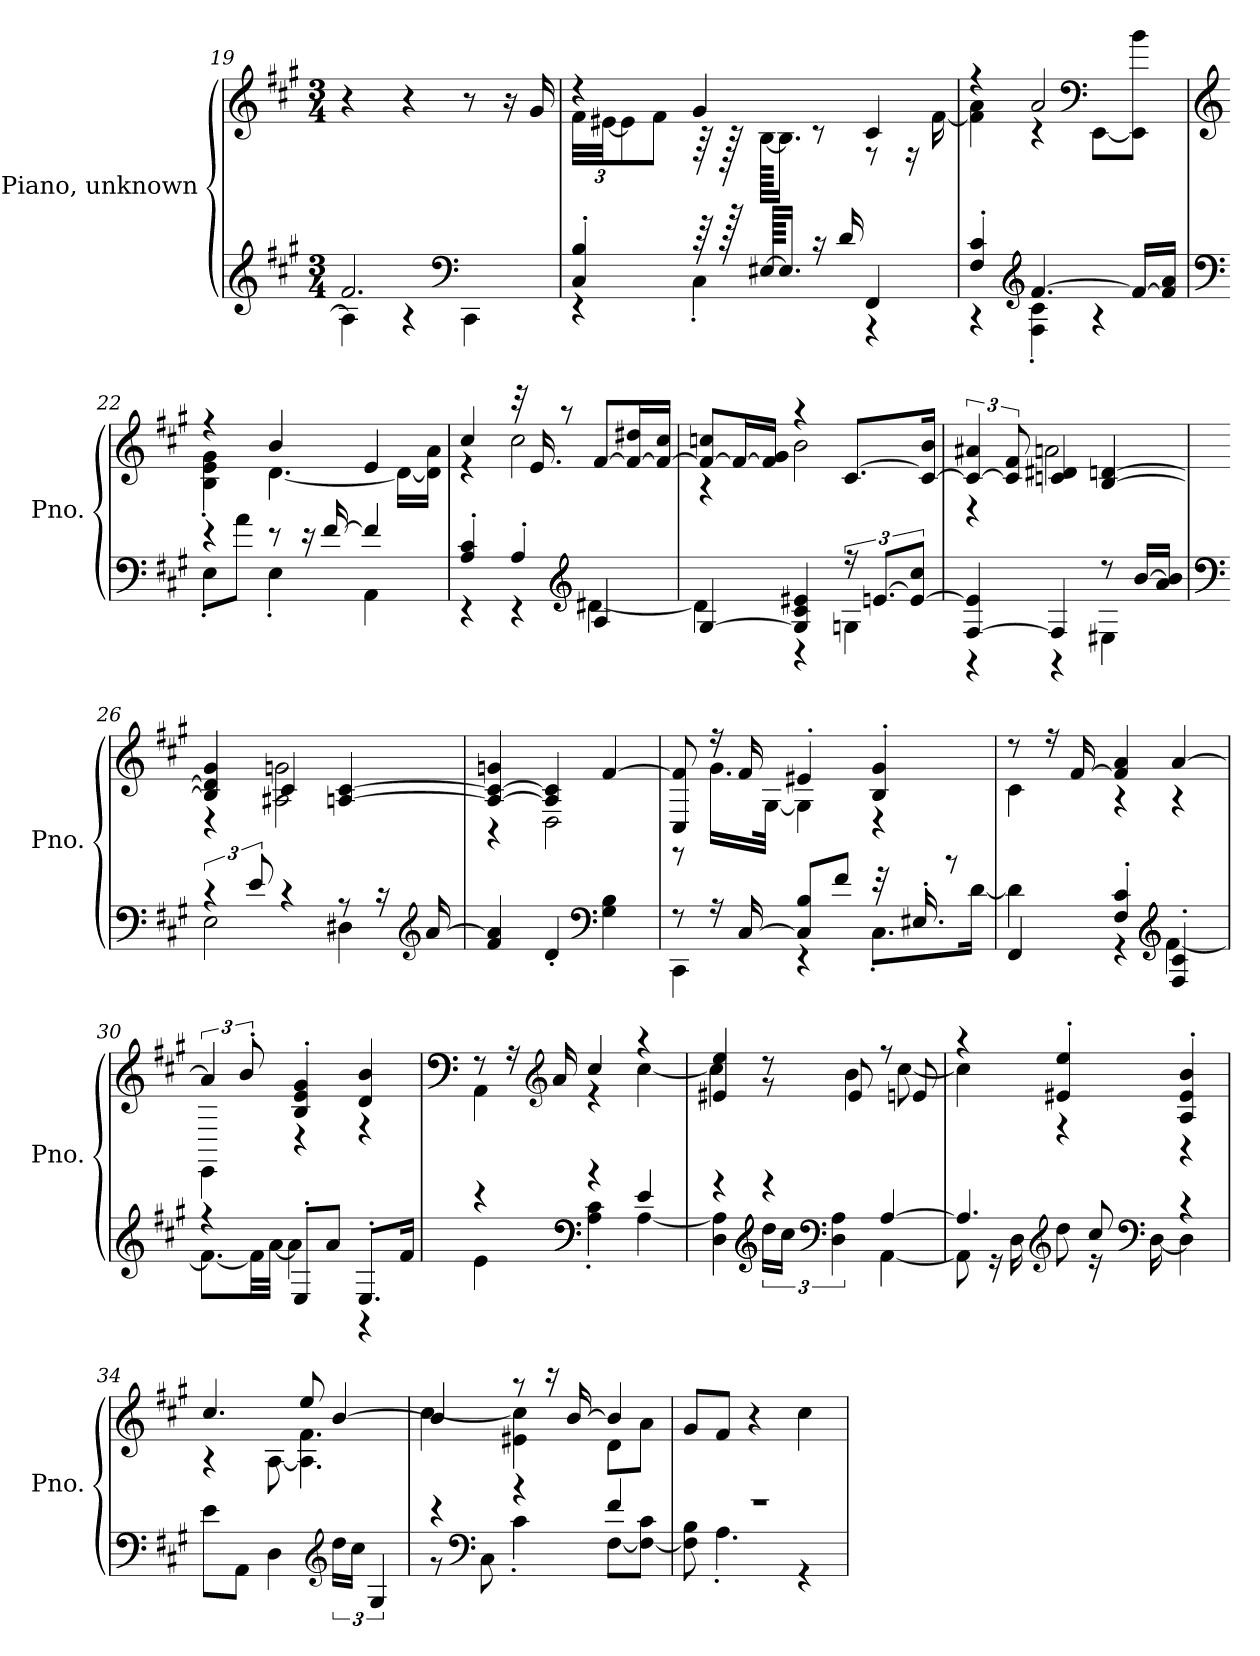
**kern	**kern
*part1	*part1
*staff2	*staff1
*I"Piano, unknown	*
*I'Pno.	*
*clefG2	*clefG2
*k[f#c#g#]	*k[f#c#g#]
*M3/4	*M3/4
=19	=19
*^	*
2.f#/	4A\]	4r
.	4r	4r
*clefF4	*	*
.	4CC#\	8r
.	.	16r
.	.	16g#/
!!LO:LB:g=z
=20	=20	=20
*	*	*^
*	*	*	*Xbrackettup
4C#/' 4B/'	4r	4r	48f#\LLL
.	.	.	[48e#X\JJ
.	.	.	12e#\]
.	.	.	8f#\J
64r	4C#'\	4g#/	64r
128r	.	.	128r
[128E#X/KKKLL	.	.	[128B\KKKLL
16.E#/JJ]	.	.	16.B\JJ]
16r	.	.	8r
16d/	.	.	.
4FF#/	4r	4c#/	8r
.	.	.	16r
.	.	.	[16f#\
=21	=21	=21	=21
4F#/' 4c#/'	4r	4r	4f#\] 4a\
*clefG2	*	*	*
[4.f#/	4F#\' 4c#\'	2a/	4r
*	*	*clefF4	*
.	4r	.	[8EE\L
16f#/LL_	.	.	8EE\] 8b\J
16f#/] 16a/JJ	.	.	.
=22	=22	=22	=22
*clefF4	*	*clefG2	*
4r	8E'\L	4r	4B\' 4e\' 4g#\'
.	8a\J	.	.
8r	4E'\	4b/	[4.d\
16r	.	.	.
[16f#/	.	.	.
4f#/]	4AA\	4e/	.
.	.	.	16d\LL_
.	.	.	16d\] 16a\JJ
!!LO:PB:g=z	!!
=23	=23	=23	=23
4A/' 4c#/'	4r	4cc#/	4r
4A'/	4r	32r	2cc#\
.	.	16.e/	.
.	.	8r	.
*clefG2	*	*	*
4A/	[4d#X\	[8f#/L	.
.	.	16f#/_ 16dd#X/L	.
.	.	16f#/_ 16cc#/JJ	.
=24	=24	=24	=24
[4G#/	4d#\]	8f#/_ 8ccn/L	4r
.	.	16f#/L_	.
.	.	16f#/] 16g#/JJ	.
4G#/] 4c#/ 4e#X/	4r	4r	2b\
24r	4Gn\	[8.c#/L	.
[12.en/L	.	.	.
12e/_ 12cc#/J	.	.	.
.	.	16c#/_ 16b/Jk	.
=25	=25	=25	=25
*	*	*brackettup	*
[4F#/ 4e/]	4r	6c#/_ 6a#X/	4r
.	.	12c#/] 12f#/	.
4F#/]	4r	4cn/ 4d#X/	2an\
8r	4E#X\	[4B/ [4dn/	.
[16b/LL	.	.	.
16a/ 16b/]JJ	.	.	.
!!LO:LB:g=z	!!
=26	=26	=26	=26
*clefF4	*	*	*
6r	2E\	4B/] 4d/] 4g#/	4r
12e/	.	.	.
4r	.	4c#/	2A#X\ 2gn\
8r	4D#X\	[4An/ [4c#/	.
16r	.	.	.
*clefG2	*	*	*
[16a/	.	.	.
*v	*v	*	*
=27	=27	=27
4f#/ 4a/]	4A/_ 4c#/_ 4gn/	4r
4d'/	4A/] 4c#/]	2D\
*clefF4	*	*
4G#\ 4B\	[4f#/	.
=28	=28	=28
*^	*	*
8r	4CC#\	8C#/ 8f#/]	8r
16r	.	16r	16.g#\LL
[16C#/	.	16f#/	.
.	.	.	[32G#\JJk
8C#/] 8B/L	4r	4e#X'/	4G#\]
8f#/J	.	.	.
32r	8.C#'\L	4B/' 4g#/'	4r
16.E#X'/	.	.	.
8r	.	.	.
.	[16d\Jk	.	.
=29	=29	=29	=29
4FF#/	4d\]	8r	4c#\
.	.	16r	.
.	.	[16f#/	.
4F#/' 4c#/'	4r	4f#/] 4a/	4r
*clefG2	*	*	*
4F#/' 4c#/'	[4f#\	[4a/	4r
!!LO:LB:g=z	!!
=30	=30	=30	=30
4r	8.f#\L_	6a/]	4EE\
.	.	12b'/	.
.	32f#\LL]	.	.
.	[32a\JJJ	.	.
8E'/L	4a\]	4B/' 4e/' 4g#/'	4r
8a/J	.	.	.
8.E'/L	4r	4d/ 4b/	4r
16f#/Jk	.	.	.
=31	=31	=31	=31
*	*	*clefF4	*
4r	4e\	8r	4AA\
.	.	16r	.
*	*	*clefG2	*
.	.	16a/	.
*clefF4	*	*	*
4r	4A\' 4c#\'	4cc#/	4r
4e/	[4A\	4r	[4cc#\
=32	=32	=32	=32
4r	4D\ 4A\]	4e#X/ 4ee/	4cc#\]
*clefG2	*	*	*
4r	24dd\LL	8r	8r
.	24cc#\JJ	.	.
*clefF4	*	*	*
.	6D\ 6A\	.	.
.	.	8e#/	4b\
[4A/	[4AA\	8r	.
.	.	8en/	[8cc#\
!!LO:LB:g=z	!!
=33	=33	=33	=33
4.A/]	8AA\]	4r	4cc#\]
.	16r	.	.
.	16D\	.	.
*clefG2	*	*	*
.	8dd\	4e#X/' 4ee/'	4r
8cc#/	16r	.	.
*clefF4	*	*	*
.	[16D\	.	.
4r	4D\]	4A/' 4e#/' 4b/'	4r
*v	*v	*	*
=34	=34	=34
8e\L	4.cc#/	4r
8AA\J	.	.
4D\	.	[8A\
.	8ee/	4.A\] 4.f#\
*clefG2	*	*
24dd\LL	[4b/	.
24cc#\JJ	.	.
6G#/	.	.
=35	=35	=35
*^	*	*
4r	8r	4b/]	[4cc#\
*clefF4	*	*	*
.	8C#\	.	.
4r	4c#'\	8r	4e#X\ 4cc#\]
.	.	16r	.
.	.	[16b/	.
4f#/	[8F#\L	4b/]	8d\L
.	8F#\_ 8c#\J	.	8a\J
*	*	*v	*v
=36	=36	=36
2.r	8F#\] 8B\	8g#/L
.	4.A'\	8f#/J
.	.	4r
.	4r	4cc#\
*v	*v	*
=	=
*-	*-
